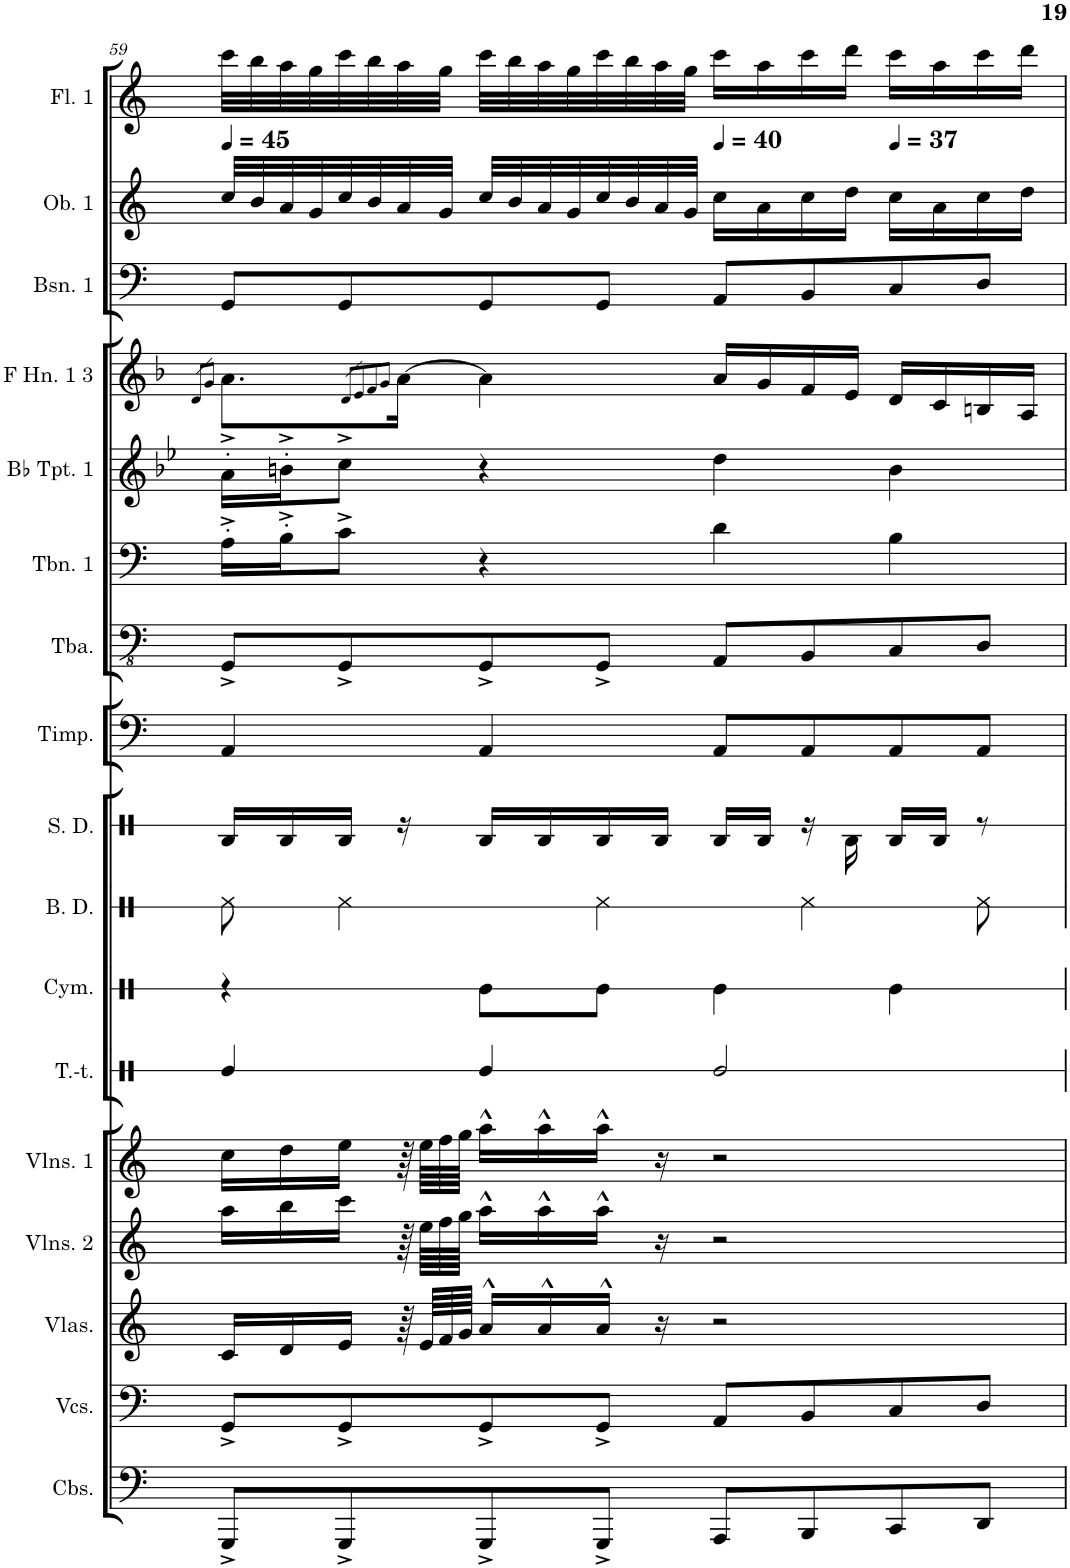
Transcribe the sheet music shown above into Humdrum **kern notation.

**kern	**kern	**kern	**kern	**kern	**kern	**kern	**kern	**kern	**kern	**kern	**kern	**kern	**kern	**kern	**kern	**kern
*part17	*part16	*part15	*part14	*part13	*part12	*part11	*part10	*part9	*part8	*part7	*part6	*part5	*part4	*part3	*part2	*part1
*staff17	*staff16	*staff15	*staff14	*staff13	*staff12	*staff11	*staff10	*staff9	*staff8	*staff7	*staff6	*staff5	*staff4	*staff3	*staff2	*staff1
*I"Contrabasses	*I"Violoncellos	*I"Violas	*I"Violins 2	*I"Violins 1	*I"Tam-tam	*I"Cymbals	*I"Bass Drum	*I"Snare Drum	*I"Timpani	*I"Tuba	*I"Trombone 1	*I"Bb Trumpet 1	*I"F Horn 1 &amp; 3	*I"Bassoon 1	*I"Oboe 1	*I"Flute 1
*I'Cbs.	*I'Vcs.	*I'Vlas.	*I'Vlns. 2	*I'Vlns. 1	*I'T.-t.	*I'Cym.	*I'B. D.	*I'S. D.	*I'Timp.	*I'Tba.	*I'Tbn. 1	*I'Bb Tpt. 1	*I'F Hn. 1 3	*I'Bsn. 1	*I'Ob. 1	*I'Fl. 1
!!LO:PB:g=z
*clefF4	*clefF4	*clefG2	*clefG2	*clefG2	*clefX	*clefX	*clefX	*clefX	*clefF4	*clefFv4	*clefF4	*clefG2	*clefG2	*clefF4	*clefG2	*clefG2
*Trd7c12	*	*	*	*	*	*	*	*	*	*	*	*Trd1c2	*Trd4c7	*	*	*Trd-7c-12
*k[]	*k[]	*k[]	*k[]	*k[]	*k[]	*k[]	*k[]	*k[]	*k[]	*k[]	*k[]	*k[b-e-]	*k[b-]	*k[]	*k[]	*k[]
*M4/4	*M4/4	*M4/4	*M4/4	*M4/4	*M4/4	*M4/4	*M4/4	*M4/4	*M4/4	*M4/4	*M4/4	*M4/4	*M4/4	*M4/4	*M4/4	*M4/4
*MM45	*MM45	*MM45	*MM45	*MM45	*MM45	*MM45	*MM45	*MM45	*MM45	*MM45	*MM45	*MM45	*MM45	*MM45	*MM45	*MM45
=59	=59	=59	=59	=59	=59	=59	=59	=59	=59	=59	=59	=59	=59	=59	=59	=59
.	.	.	.	.	.	.	.	.	.	.	.	.	8qd/L	.	.	.
.	.	.	.	.	.	.	.	.	.	.	.	.	8qg/J	.	.	.
8GGG^/L	8GG^/L	16c/LL	16aa\LL	16cc\LL	4ff/	4r	8Rf\	16RB/LL	4AA/	8GGG^/L	16A'^\LL	16a'^\LL	8.a\L	8GG/L	32cc/LLL	32ccc\LLL
.	.	.	.	.	.	.	.	.	.	.	.	.	.	.	32b/	32bb\
.	.	16d/	16bb\	16dd\	.	.	.	16RB/	.	.	16B'^\J	16bn'^\J	.	.	32a/	32aa\
.	.	.	.	.	.	.	.	.	.	.	.	.	.	.	32g/	32gg\
8GGG^/	8GG^/	16e/JJ	16ccc\JJ	16ee\JJ	.	.	4Rf\	16RB/JJ	.	8GGG^/	8c^\J	8cc^\J	.	8GG/	32cc/	32ccc\
.	.	.	.	.	.	.	.	.	.	.	.	.	.	.	32b/	32bb\
.	.	.	.	.	.	.	.	.	.	.	.	.	8qd/L	.	.	.
.	.	.	.	.	.	.	.	.	.	.	.	.	8qe/	.	.	.
.	.	.	.	.	.	.	.	.	.	.	.	.	8qf/	.	.	.
.	.	.	.	.	.	.	.	.	.	.	.	.	8qg/J	.	.	.
.	.	64r	64r	64r	.	.	.	16r	.	.	.	.	[16a\Jk	.	32a/	32aa\
.	.	64e/LLLL	64ee\LLLL	64ee\LLLL	.	.	.	.	.	.	.	.	.	.	.	.
.	.	64f/	64ff\	64ff\	.	.	.	.	.	.	.	.	.	.	32g/JJJ	32gg\JJJ
.	.	64g/JJJJ	64gg\JJJJ	64gg\JJJJ	.	.	.	.	.	.	.	.	.	.	.	.
8GGG^/	8GG^/	16a^^/LL	16aa^^\LL	16aa^^\LL	4ff/	8ff\L	.	16RB/LL	4AA/	8GGG^/	4r	4r	4a\]	8GG/	32cc/LLL	32ccc\LLL
.	.	.	.	.	.	.	.	.	.	.	.	.	.	.	32b/	32bb\
.	.	16a^^/	16aa^^\	16aa^^\	.	.	.	16RB/	.	.	.	.	.	.	32a/	32aa\
.	.	.	.	.	.	.	.	.	.	.	.	.	.	.	32g/	32gg\
8GGG^/J	8GG^/J	16a^^/JJ	16aa^^\JJ	16aa^^\JJ	.	8ff\J	4Rf\	16RB/	.	8GGG^/J	.	.	.	8GG/J	32cc/	32ccc\
.	.	.	.	.	.	.	.	.	.	.	.	.	.	.	32b/	32bb\
.	.	16r	16r	16r	.	.	.	16RB/JJ	.	.	.	.	.	.	32a/	32aa\
.	.	.	.	.	.	.	.	.	.	.	.	.	.	.	32g/JJJ	32gg\JJJ
*	*	*	*	*	*	*	*	*	*	*	*	*	*	*	*	*MM40
8AAA/L	8AA/L	2r	2r	2r	2ff/	4ff\	.	16RB/LL	8AA/L	8AAA/L	4d\	4dd\	16a/LL	8AA/L	16cc\LL	16ccc\LL
.	.	.	.	.	.	.	.	16RB/JJ	.	.	.	.	16g/	.	16a\	16aa\
8BBB/	8BB/	.	.	.	.	.	4Rf\	16r	8AA/	8BBB/	.	.	16f/	8BB/	16cc\	16ccc\
.	.	.	.	.	.	.	.	16RB\	.	.	.	.	16e/JJ	.	16dd\JJ	16ddd\JJ
*	*	*	*	*	*	*	*	*	*	*	*	*	*	*	*	*MM37
8CC/	8C/	.	.	.	.	4ff\	.	16RB/LL	8AA/	8CC/	4B\	4b\	16d/LL	8C/	16cc\LL	16ccc\LL
.	.	.	.	.	.	.	.	16RB/JJ	.	.	.	.	16c/	.	16a\	16aa\
8DD/J	8D/J	.	.	.	.	.	8Rf\	8r	8AA/J	8DD/J	.	.	16Bn/	8D/J	16cc\	16ccc\
.	.	.	.	.	.	.	.	.	.	.	.	.	16A/JJ	.	16dd\JJ	16ddd\JJ
=	=	=	=	=	=	=	=	=	=	=	=	=	=	=	=	=
*-	*-	*-	*-	*-	*-	*-	*-	*-	*-	*-	*-	*-	*-	*-	*-	*-
